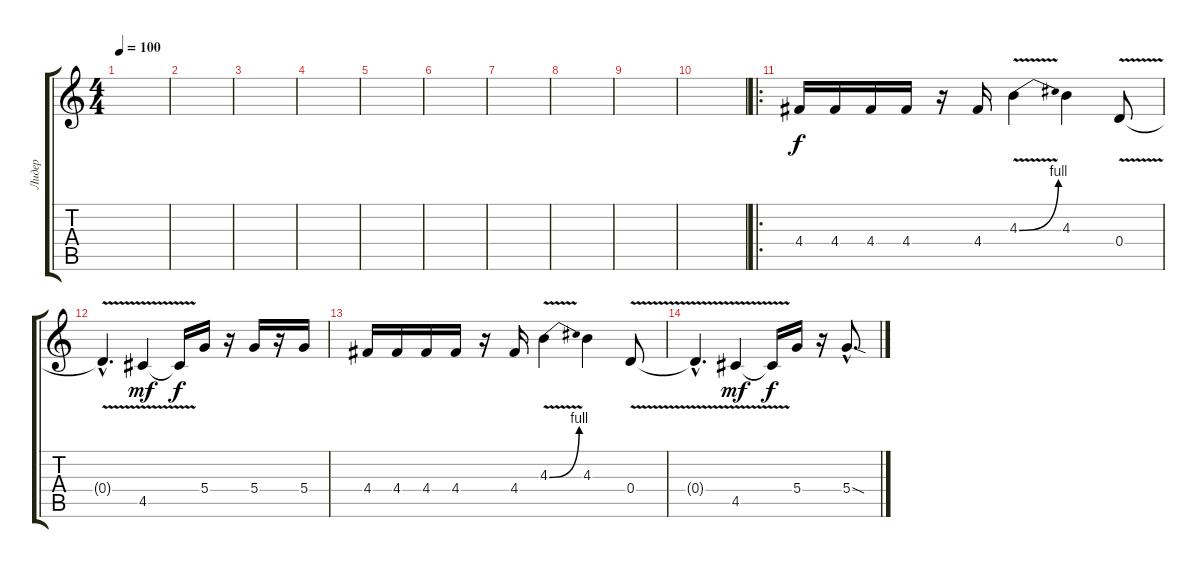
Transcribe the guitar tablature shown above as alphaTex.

\track ("Лидер" "Лидер") {instrument overdrivenguitar}
\staff {score tabs}
\tuning (E4 B3 G3 D3 A2 E2) {hide}
\ts (4 4)
\tempo 100
\clef g2
\ks c
|
|
|
|
|
|
|
|
|
|
\ro
4.4.16 4.4.16 4.4.16 4.4.16 r.16 4.4.16 4.3{be (bend 0 0 60 4) v}.4 4.3.4 0.4{v}.8 |
0.4{hac t}.4{d} 4.5{v}.4{dy mf} 4.5{t}.16{dy f} 5.4.16 r.16 5.4.16 r.16 5.4.16 |
4.4.16 4.4.16 4.4.16 4.4.16 r.16 4.4.16 4.3{be (bend 0 0 60 4) v}.4 4.3.4 0.4{v}.8 |
0.4{hac t}.4{d} 4.5{v}.4{dy mf} 4.5{t}.16{dy f} 5.4.16 r.16 5.4{sod hac}.8{d}
